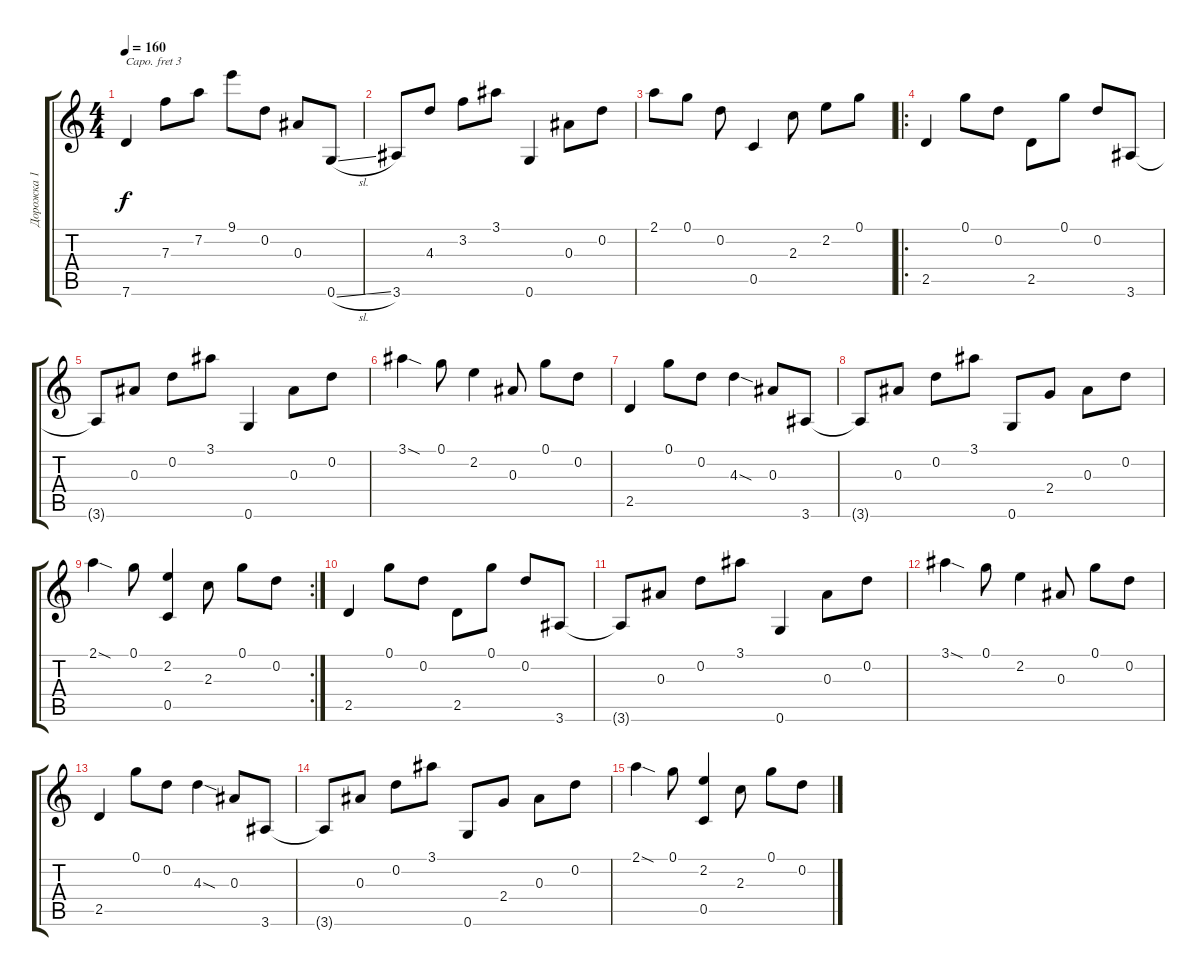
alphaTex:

\track ("Дорожка 1" "Дорожка 1") {instrument acousticguitarsteel}
\staff {score tabs}
\capo 3
\tuning (E4 B3 G3 D3 A2 E2) {hide}
\ts (4 4)
\tempo 160
\clef g2
\ks c
7.6.4{dy f} 7.3.8 7.2.8 9.1.8 0.2.8 0.3.8 0.6{sl}.8 |
3.6.8 4.3.8 3.2.8 3.1.8 0.6.4 0.3.8 0.2.8 |
2.1.8 0.1.8 0.2.8 0.5.4 2.3.8 2.2.8 0.1.8 |
\ro
2.5.4 0.1.8 0.2.8 2.5.8 0.1.8 0.2.8 3.6.8 |
3.6{t}.8 0.3.8 0.2.8 3.1.8 0.6.4 0.3.8 0.2.8 |
3.1{sod}.4 0.1.8 2.2.4 0.3.8 0.1.8 0.2.8 |
2.5.4 0.1.8 0.2.8 4.3{sod}.4 0.3.8 3.6.8 |
3.6{t}.8 0.3.8 0.2.8 3.1.8 0.6.8 2.4.8 0.3.8 0.2.8 |
\rc 2
2.1{sod}.4 0.1.8 (2.2 0.5).4 2.3.8 0.1.8 0.2.8 |
2.5.4 0.1.8 0.2.8 2.5.8 0.1.8 0.2.8 3.6.8 |
3.6{t}.8{volume 1} 0.3.8 0.2.8 3.1.8 0.6.4 0.3.8 0.2.8 |
3.1{sod}.4 0.1.8 2.2.4 0.3.8 0.1.8 0.2.8 |
2.5.4 0.1.8 0.2.8 4.3{sod}.4 0.3.8 3.6.8 |
3.6{t}.8 0.3.8 0.2.8 3.1.8 0.6.8 2.4.8 0.3.8 0.2.8 |
2.1{sod}.4 0.1.8 (2.2 0.5).4 2.3.8 0.1.8 0.2.8
